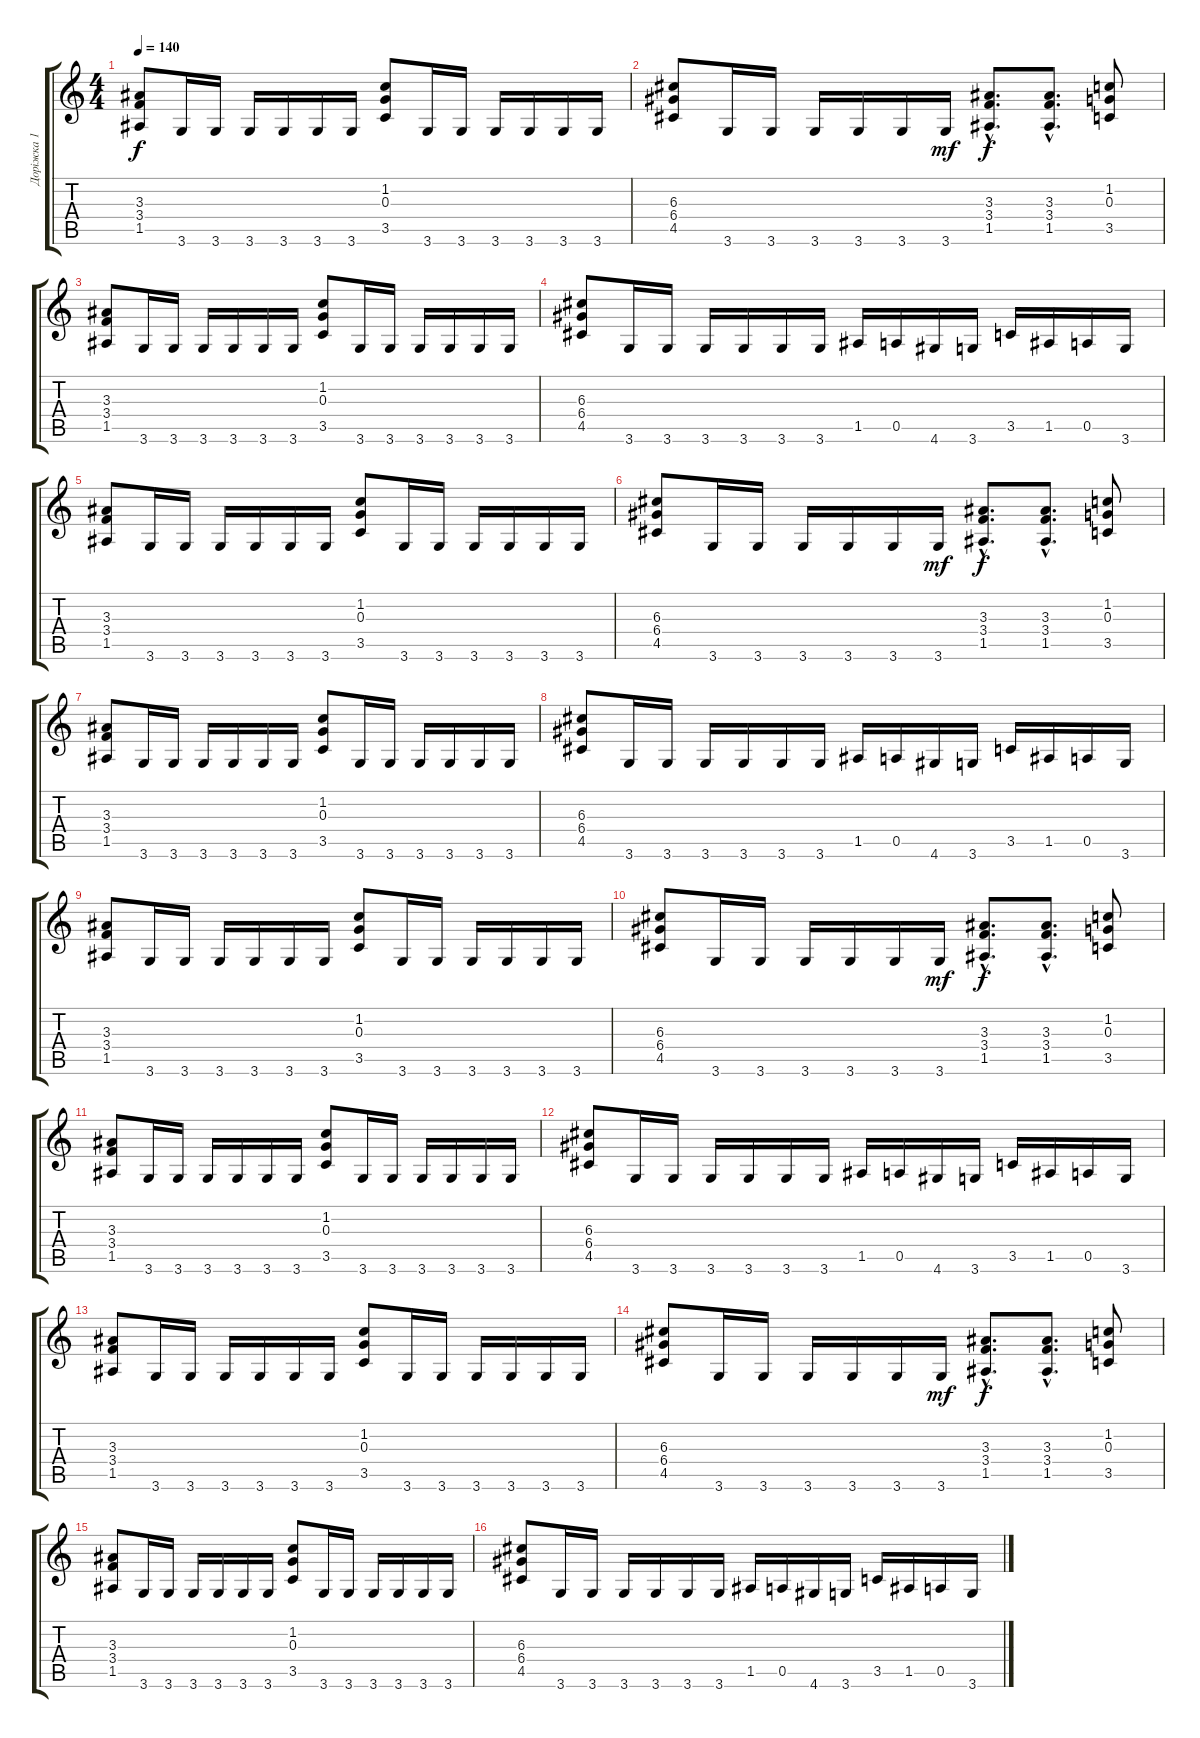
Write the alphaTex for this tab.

\track ("Доріжка 1" "Доріжка 1") {instrument distortionguitar}
\staff {score tabs}
\tuning (E4 B3 G3 D3 A2 E2) {hide}
\ts (4 4)
\tempo 140
\clef g2
\ks c
(3.3 3.4 1.5).8{dy f instrument distortionguitar} 3.6.16 3.6.16 3.6.16 3.6.16 3.6.16 3.6.16 (1.2 0.3 3.5).8 3.6.16 3.6.16 3.6.16 3.6.16 3.6.16 3.6.16 |
(6.3 6.4 4.5).8 3.6.16 3.6.16 3.6.16 3.6.16 3.6.16 3.6.16{dy mf} (3.3{hac} 3.4{hac} 1.5{hac}).8{d dy f} (3.3{hac} 3.4{hac} 1.5{hac}).8{d} (1.2 0.3 3.5).8 |
(3.3 3.4 1.5).8 3.6.16 3.6.16 3.6.16 3.6.16 3.6.16 3.6.16 (1.2 0.3 3.5).8 3.6.16 3.6.16 3.6.16 3.6.16 3.6.16 3.6.16 |
(6.3 6.4 4.5).8 3.6.16 3.6.16 3.6.16 3.6.16 3.6.16 3.6.16 1.5.16 0.5.16 4.6.16 3.6.16 3.5.16 1.5.16 0.5.16 3.6.16 |
(3.3 3.4 1.5).8 3.6.16 3.6.16 3.6.16 3.6.16 3.6.16 3.6.16 (1.2 0.3 3.5).8 3.6.16 3.6.16 3.6.16 3.6.16 3.6.16 3.6.16 |
(6.3 6.4 4.5).8 3.6.16 3.6.16 3.6.16 3.6.16 3.6.16 3.6.16{dy mf} (3.3{hac} 3.4{hac} 1.5{hac}).8{d dy f} (3.3{hac} 3.4{hac} 1.5{hac}).8{d} (1.2 0.3 3.5).8 |
(3.3 3.4 1.5).8 3.6.16 3.6.16 3.6.16 3.6.16 3.6.16 3.6.16 (1.2 0.3 3.5).8 3.6.16 3.6.16 3.6.16 3.6.16 3.6.16 3.6.16 |
(6.3 6.4 4.5).8 3.6.16 3.6.16 3.6.16 3.6.16 3.6.16 3.6.16 1.5.16 0.5.16 4.6.16 3.6.16 3.5.16 1.5.16 0.5.16 3.6.16 |
(3.3 3.4 1.5).8 3.6.16 3.6.16 3.6.16 3.6.16 3.6.16 3.6.16 (1.2 0.3 3.5).8 3.6.16 3.6.16 3.6.16 3.6.16 3.6.16 3.6.16 |
(6.3 6.4 4.5).8 3.6.16 3.6.16 3.6.16 3.6.16 3.6.16 3.6.16{dy mf} (3.3{hac} 3.4{hac} 1.5{hac}).8{d dy f} (3.3{hac} 3.4{hac} 1.5{hac}).8{d} (1.2 0.3 3.5).8 |
(3.3 3.4 1.5).8 3.6.16 3.6.16 3.6.16 3.6.16 3.6.16 3.6.16 (1.2 0.3 3.5).8 3.6.16 3.6.16 3.6.16 3.6.16 3.6.16 3.6.16 |
(6.3 6.4 4.5).8 3.6.16 3.6.16 3.6.16 3.6.16 3.6.16 3.6.16 1.5.16 0.5.16 4.6.16 3.6.16 3.5.16 1.5.16 0.5.16 3.6.16 |
(3.3 3.4 1.5).8 3.6.16 3.6.16 3.6.16 3.6.16 3.6.16 3.6.16 (1.2 0.3 3.5).8 3.6.16 3.6.16 3.6.16 3.6.16 3.6.16 3.6.16 |
(6.3 6.4 4.5).8 3.6.16 3.6.16 3.6.16 3.6.16 3.6.16 3.6.16{dy mf} (3.3{hac} 3.4{hac} 1.5{hac}).8{d dy f} (3.3{hac} 3.4{hac} 1.5{hac}).8{d} (1.2 0.3 3.5).8 |
(3.3 3.4 1.5).8 3.6.16 3.6.16 3.6.16 3.6.16 3.6.16 3.6.16 (1.2 0.3 3.5).8 3.6.16 3.6.16 3.6.16 3.6.16 3.6.16 3.6.16 |
(6.3 6.4 4.5).8 3.6.16 3.6.16 3.6.16 3.6.16 3.6.16 3.6.16 1.5.16 0.5.16 4.6.16 3.6.16 3.5.16 1.5.16 0.5.16 3.6.16
